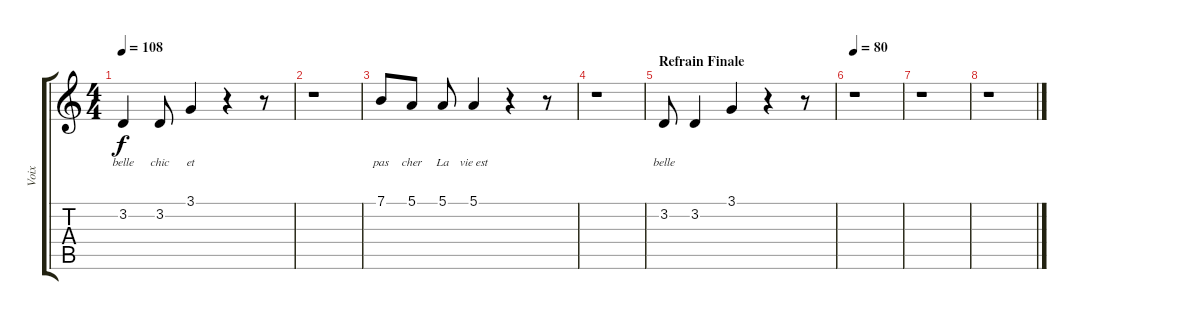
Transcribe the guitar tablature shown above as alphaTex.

\track ("Voix" "Voix") {instrument clarinet}
\staff {score tabs}
\tuning (E4 B3 G3 D3 A2 E2) {hide}
\ts (4 4)
\tempo 108
\clef g2
\ks c
3.2.4{lyrics (0 "belle") lyrics (1 "") lyrics (2 "") lyrics (3 "") lyrics (4 "") dy f} 3.2.8{lyrics (0 "chic") lyrics (1 "") lyrics (2 "") lyrics (3 "") lyrics (4 "")} 3.1.4{lyrics (0 "et") lyrics (1 "") lyrics (2 "") lyrics (3 "") lyrics (4 "")} r.4 r.8 |
r.1 |
7.1.8{lyrics (0 "pas") lyrics (1 "") lyrics (2 "") lyrics (3 "") lyrics (4 "")} 5.1.8{lyrics (0 "cher") lyrics (1 "") lyrics (2 "") lyrics (3 "") lyrics (4 "")} 5.1.8{lyrics (0 "La") lyrics (1 "") lyrics (2 "") lyrics (3 "") lyrics (4 "")} 5.1.4{lyrics (0 "vie est") lyrics (1 "") lyrics (2 "") lyrics (3 "") lyrics (4 "")} r.4 r.8 |
r.1 |
\section ("" "Refrain Finale")
3.2.8{lyrics (0 "belle") lyrics (1 "") lyrics (2 "") lyrics (3 "") lyrics (4 "")} 3.2.4 3.1.4 r.4 r.8 |
\tempo 80
r.1 |
r.1 |
r.1
